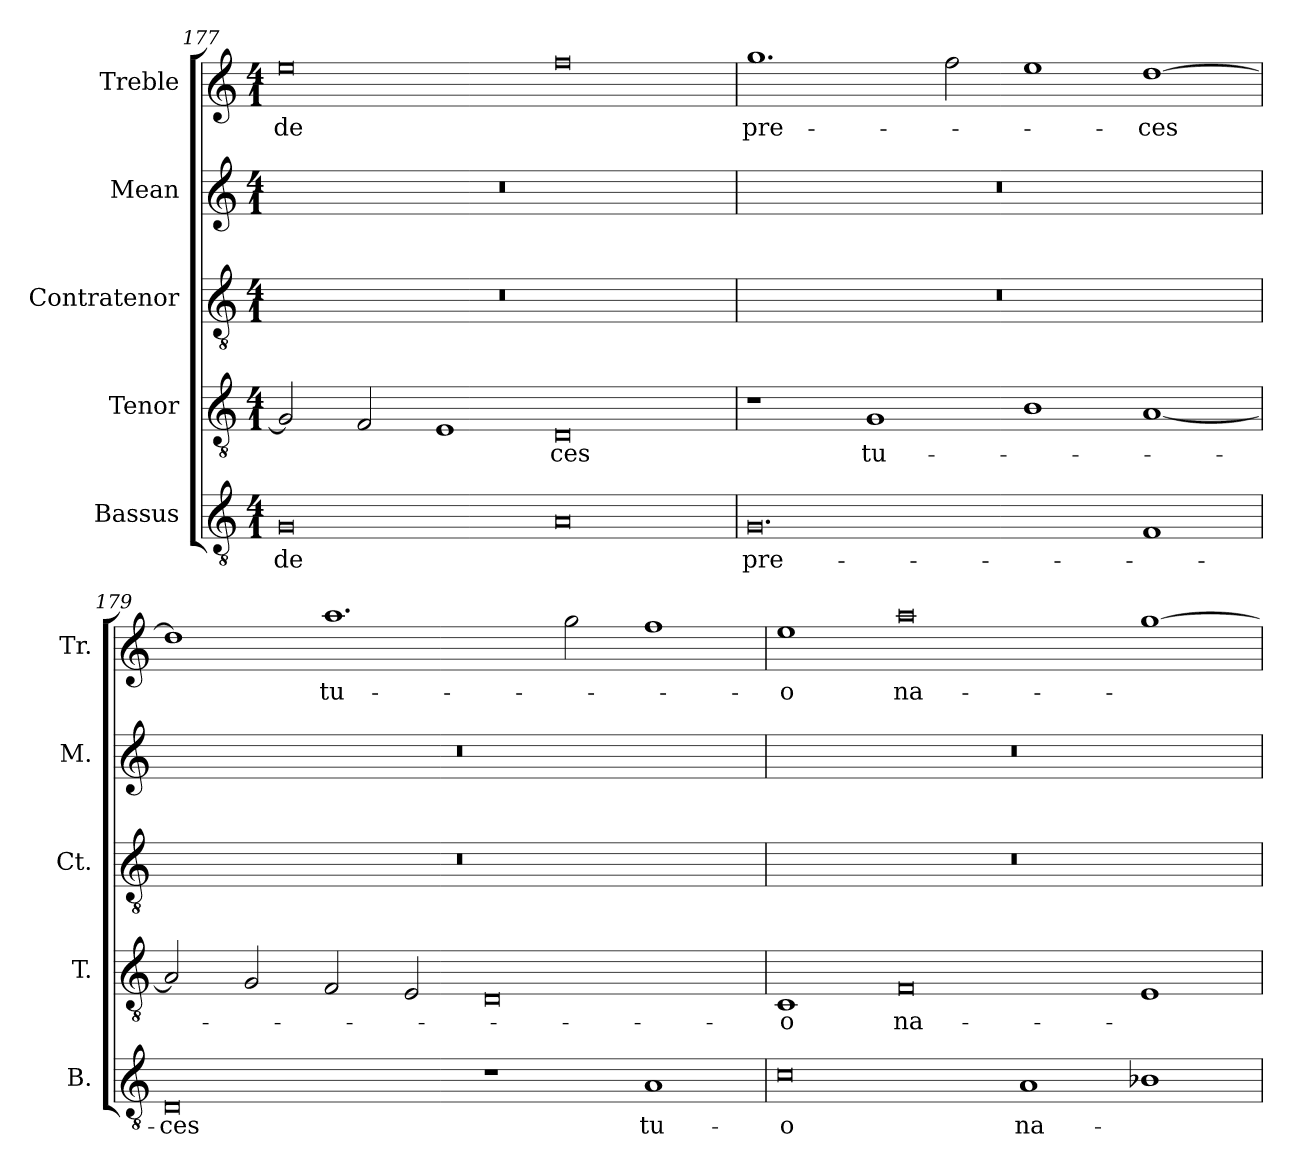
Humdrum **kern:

**kern	**text	**kern	**text	**kern	**kern	**kern	**text
*part5	*part5	*part4	*part4	*part3	*part2	*part1	*part1
*staff5	*staff5	*staff4	*staff4	*staff3	*staff2	*staff1	*staff1
*I"Bassus	*	*I"Tenor	*	*I"Contratenor	*I"Mean	*I"Treble	*
*I'B.	*	*I'T.	*	*I'Ct.	*I'M.	*I'Tr.	*
*clefGv2	*	*clefGv2	*	*clefGv2	*clefG2	*clefG2	*
*ITrd7c12	*	*ITrd7c12	*	*ITrd7c12	*	*	*
*k[]	*	*k[]	*	*k[]	*k[]	*k[]	*
*	*	*	*	*	*C:	*C:	*
*M4/1	*	*M4/1	*	*M4/1	*M4/1	*M4/1	*
=177	=177	=177	=177	=177	=177	=177	=177
!	!LO:LY:b:color=#000000	!	!	!LO:N:vis=1	!LO:N:vis=1	!	!
!	!	!	!	!	!	!	!LO:LY:b:color=#000000
0GGi	-de	2GGi/]	.	00r	00r	0eei	-de
.	.	2FFi/	.	.	.	.	.
.	.	1EEi	.	.	.	.	.
!	!	!	!LO:LY:b:color=#000000	!	!	!	!
0AAi	.	0DDi	-ces	.	.	0ffi	.
=178	=178	=178	=178	=178	=178	=178	=178
!	!LO:LY:b:color=#000000	!	!	!LO:N:vis=1	!LO:N:vis=1	!	!
!	!	!	!	!	!	!	!LO:LY:b:color=#000000
0.GGi	pre-	1r	.	00r	00r	1.ggi	pre-
!	!	!	!LO:LY:b:color=#000000	!	!	!	!
.	.	1GGi	tu-	.	.	.	.
.	.	.	.	.	.	2ffi\	.
.	.	1BBi	.	.	.	1eei	.
!	!	!	!	!	!	!	!LO:LY:b:color=#000000
1FFi	.	[<1AAi	.	.	.	[>1ddi	-ces
!!LO:LB:g=z
=179	=179	=179	=179	=179	=179	=179	=179
!	!LO:LY:b:color=#000000	!	!	!LO:N:vis=1	!LO:N:vis=1	!	!
0DDi	-ces	2AAi/]	.	00r	00r	1ddi]	.
.	.	2GGi/	.	.	.	.	.
!	!	!	!	!	!	!	!LO:LY:b:color=#000000
.	.	2FFi/	.	.	.	1.aai	tu-
.	.	2EEi/	.	.	.	.	.
1r	.	0DDi	.	.	.	.	.
.	.	.	.	.	.	2ggi\	.
!	!LO:LY:b:color=#000000	!	!	!	!	!	!
1AAi	tu-	.	.	.	.	1ffi	.
=180	=180	=180	=180	=180	=180	=180	=180
!	!LO:LY:b:color=#000000	!	!	!	!	!	!
!	!	!	!LO:LY:b:color=#000000	!LO:N:vis=1	!LO:N:vis=1	!	!
!	!	!	!	!	!	!	!LO:LY:b:color=#000000
0Ci	-o	1CCi	-o	00r	00r	1eei	-o
!	!	!	!LO:LY:b:color=#000000	!	!	!	!
!	!	!	!	!	!	!	!LO:LY:b:color=#000000
.	.	0FFi	na-	.	.	0aai	na-
!	!LO:LY:b:color=#000000	!	!	!	!	!	!
1AAi	na-	.	.	.	.	.	.
1BB-Xi	.	1EEi	.	.	.	[>1ggi	.
=	=	=	=	=	=	=	=
*-	*-	*-	*-	*-	*-	*-	*-
